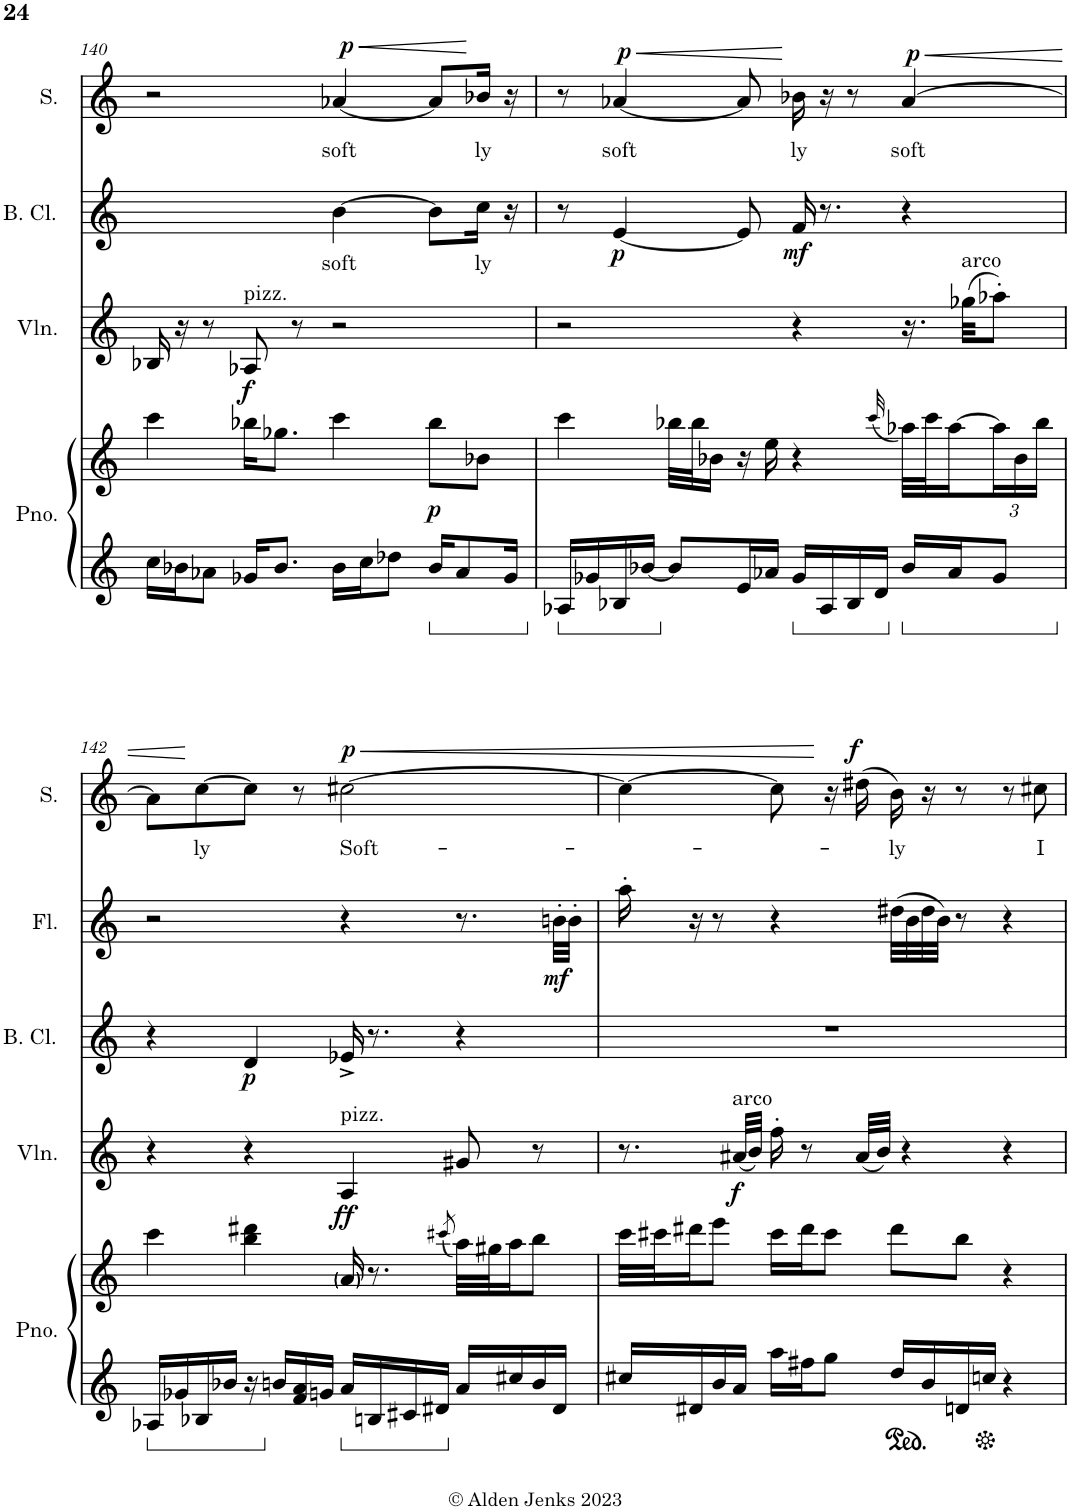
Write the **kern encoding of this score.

**kern	**kern	**dynam	**kern	**dynam	**kern	**text	**dynam	**kern	**dynam	**kern	**text	**dynam
*part5	*part5	*part5	*part4	*part4	*part3	*part3	*part3	*part2	*part2	*part1	*part1	*part1
*staff6	*staff5	*staff5/6	*staff4	*staff4	*staff3	*staff3	*staff3	*staff2	*staff2	*staff1	*staff1	*staff1
*I"Piano	*	*	*I"Violin	*	*I"Bass Clarinet (Bb)	*	*	*I"Flute	*	*I"Soprano	*	*
*I'Pno.	*	*	*I'Vln.	*	*I'B. Cl.	*	*	*I'Fl.	*	*I'S.	*	*
!!LO:PB:g=z
*clefG2	*clefG2	*	*clefG2	*	*clefG2	*	*	*clefG2	*	*clefG2	*	*
*	*	*	*	*	*Trd8c14	*	*	*	*	*	*	*
*k[]	*k[]	*	*k[]	*	*k[]	*	*	*k[]	*	*k[]	*	*
*M4/4	*M4/4	*	*M4/4	*	*M4/4	*	*	*M4/4	*	*M4/4	*	*
=140	=140	=140	=140	=140	=140	=140	=140	=140	=140	=140	=140	=140
16cc\LL	4ccc\	.	16B-X/	.	16B-X	.	.	1r	.	2r	.	.
16b-X\J	.	.	16r	.	16ryy	.	.	.	.	.	.	.
8a-X\J	.	.	8r	.	8ryy	.	.	.	.	.	.	.
!	!	!	!LO:TX:a:t=pizz.	!	!	!	!	!	!	!	!	!
!	!	!	!	!LO:DY:b	!	!	!	!	!	!	!	!
16g-X/KL	16bb-X\KL	.	8A-X/	f	8A-X	.	.	.	.	.	.	.
8.b-/J	8.gg-X\J	.	.	.	.	.	.	.	.	.	.	.
.	.	.	8r	.	8ryy	.	.	.	.	.	.	.
!	!	!	!	!	!	!LO:LY:b	!	!	!	!	!LO:LY:b	!LO:HP:b
!	!	!	!	!	!	!	!	!	!	!	!	!LO:DY:n=1:a
16b-\LL	4ccc\	.	2r	.	[4b\	soft	.	.	.	[4a-X/	soft	< p
16cc\J	.	.	.	.	.	.	.	.	.	.	.	.
8dd-X\J	.	.	.	.	.	.	.	.	.	.	.	.
!	!	!LO:DY:b	!	!	!	!	!	!	!	!	!	!
16b-/KL	8bb-\L	p	.	.	8b\L]	.	.	.	.	8a-/L]	.	.
8a-/	.	.	.	.	.	.	.	.	.	.	.	.
!	!	!	!	!	!	!LO:LY:b	!	!	!	!	!LO:LY:b	!
.	8b-X\J	.	.	.	16cc\Jk	ly	.	.	.	16b-X/Jk	ly	[
16g-/Jk	.	.	.	.	16r	.	.	.	.	16r	.	.
=141	=141	=141	=141	=141	=141	=141	=141	=141	=141	=141	=141	=141
16A-X/LL	4ccc\	.	2r	.	8r	.	.	1r	.	8r	.	.
16g-X/	.	.	.	.	.	.	.	.	.	.	.	.
!	!	!	!	!	!	!	!LO:DY:b	!	!	!	!LO:LY:b	!LO:HP:b
!	!	!	!	!	!	!	!	!	!	!	!	!LO:DY:n=1:a
16B-X/	.	.	.	.	[4e/	.	p	.	.	[4a-X/	soft	< p
[16b-X/JJ	.	.	.	.	.	.	.	.	.	.	.	.
8b-/L]	32bb-X\LLL	.	.	.	.	.	.	.	.	.	.	.
.	32bb-\J	.	.	.	.	.	.	.	.	.	.	.
.	16b-X\JJ	.	.	.	.	.	.	.	.	.	.	.
16e/L	16r	.	.	.	8e/]	.	.	.	.	8a-/]	.	.
16a-X/JJ	16ee\	.	.	.	.	.	.	.	.	.	.	.
!	!	!	!	!	!	!	!LO:DY:b	!	!	!	!LO:LY:b	!
16g-/LL	4r	.	4r	.	16f/	.	mf	.	.	16b-X\	ly	[
16A-/	.	.	.	.	8.r	.	.	.	.	16r	.	.
16B-/	.	.	.	.	.	.	.	.	.	8r	.	.
16d/JJ	.	.	.	.	.	.	.	.	.	.	.	.
.	(32qccc/	.	.	.	.	.	.	.	.	.	.	.
!	!	!	!	!	!	!	!	!	!	!	!LO:LY:b	!LO:HP:b
!	!	!	!	!	!	!	!	!	!	!	!	!LO:DY:n=2:a
16b-/LL	32aa-X\LLL)	.	16.r	.	4r	.	.	.	.	[4a-/	soft	< p
.	32ccc\J	.	.	.	.	.	.	.	.	.	.	.
16a-/J	[16aa-\	.	.	.	.	.	.	.	.	.	.	.
!	!	!	!LO:TX:a:t=arco	!	!	!	!	!	!	!	!	!
.	.	.	(32gg-X\KKL	.	.	.	.	.	.	.	.	.
*	*Xbrackettup	*	*	*	*	*	*	*	*	*	*	*
8g-/J	24aa-\]	.	8aa-X'\J)	.	.	.	.	.	.	.	.	.
.	24b-\	.	.	.	.	.	.	.	.	.	.	.
.	24bb-\JJ	.	.	.	.	.	.	.	.	.	.	.
!!LO:LB:g=z
=142	=142	=142	=142	=142	=142	=142	=142	=142	=142	=142	=142	=142
*k[]	*k[]	*	*k[]	*	*k[]	*	*	*k[]	*	*k[]	*	*
16A-X/LL	4ccc\	.	4r	.	4r	.	.	2r	.	8a-\L]	.	.
16g-X/	.	.	.	.	.	.	.	.	.	.	.	.
!	!	!	!	!	!	!	!	!	!	!	!LO:LY:b	!
16B-X/	.	.	.	.	.	.	.	.	.	[8cc\	ly	[
16b-X/JJ	.	.	.	.	.	.	.	.	.	.	.	.
!	!	!	!	!	!	!	!LO:DY:b	!	!	!	!	!
16r	4bb\ 4ddd#X\	.	4r	.	4d/	.	p	.	.	8cc\J]	.	.
16bn/LL	.	.	.	.	.	.	.	.	.	.	.	.
16f/ 16a/	.	.	.	.	.	.	.	.	.	8r	.	.
16gn/JJ	.	.	.	.	.	.	.	.	.	.	.	.
!	!	!	!LO:TX:a:t=pizz.	!	!	!	!	!	!	!	!	!
!	!	!	!	!LO:DY:b	!	!	!	!	!	!	!LO:LY:b	!LO:HP:b
!	!	!	!	!	!	!	!	!	!	!	!	!LO:DY:n=1:a
16a/LL	16a/	.	4A/	ff	16e-X^/	.	.	4r	.	[2cc#X\	Soft-	< p
16Bn/	8.r	.	.	.	8.r	.	.	.	.	.	.	.
16c#X/	.	.	.	.	.	.	.	.	.	.	.	.
16d#X/JJ	.	.	.	.	.	.	.	.	.	.	.	.
.	(8qccc#X/	.	.	.	.	.	.	.	.	.	.	.
16a/LL	32aa\LLL)	.	8g#X/	.	4r	.	.	8.r	.	.	.	.
.	32gg#X\J	.	.	.	.	.	.	.	.	.	.	.
16cc#X/	16aa\J	.	.	.	.	.	.	.	.	.	.	.
16b/	8bb\J	.	8r	.	.	.	.	.	.	.	.	.
!	!	!	!	!	!	!	!	!	!LO:DY:b	!	!	!
16d#/JJ	.	.	.	.	.	.	.	32bn'\LLL	mf	.	.	.
.	.	.	.	.	.	.	.	32b'\JJJ	.	.	.	.
=143	=143	=143	=143	=143	=143	=143	=143	=143	=143	=143	=143	=143
16cc#X/LL	32ccc\LLL	.	8.r	.	1r	.	.	16aa'\	.	4cc#\_	.	.
.	32ccc#X\J	.	.	.	.	.	.	.	.	.	.	.
16d#X/	16ddd#X\J	.	.	.	.	.	.	16r	.	.	.	.
16b/	8eee\J	.	.	.	.	.	.	8r	.	.	.	.
!	!	!	!LO:TX:a:t=arco	!	!	!	!	!	!	!	!	!
!	!	!	!	!LO:DY:b	!	!	!	!	!	!	!	!
16a/JJ	.	.	(32a#X/LLL	f	.	.	.	.	.	.	.	.
.	.	.	32b/JJJ)	.	.	.	.	.	.	.	.	.
16aa\LL	16ccc#\LL	.	16ff'\	.	.	.	.	4r	.	8cc#\]	.	.
16ff#X\J	16ddd#\J	.	8r	.	.	.	.	.	.	.	.	.
8gg\J	8ccc#\J	.	.	.	.	.	.	.	.	16r	.	[
!	!	!	!	!	!	!	!	!	!	!	!	!LO:DY:a
.	.	.	(32a#/LLL	.	.	.	.	.	.	(16dd#X\	.	f
.	.	.	32b/JJJ)	.	.	.	.	.	.	.	.	.
!	!	!	!	!	!	!	!	!	!	!	!LO:LY:b	!
16dd/LL	8ddd#\L	.	4r	.	.	.	.	(32dd#X\LLL	.	16b\)	-ly	.
.	.	.	.	.	.	.	.	32b\	.	.	.	.
16b/	.	.	.	.	.	.	.	32dd#\	.	16r	.	.
.	.	.	.	.	.	.	.	32b\JJJ)	.	.	.	.
16dn/	8bb\J	.	.	.	.	.	.	8r	.	8r	.	.
16ccn/JJ	.	.	.	.	.	.	.	.	.	.	.	.
4r	4r	.	4r	.	.	.	.	4r	.	8r	.	.
!	!	!	!	!	!	!	!	!	!	!	!LO:LY:b	!
.	.	.	.	.	.	.	.	.	.	8cc#X\	I	.
=	=	=	=	=	=	=	=	=	=	=	=	=
*-	*-	*-	*-	*-	*-	*-	*-	*-	*-	*-	*-	*-
